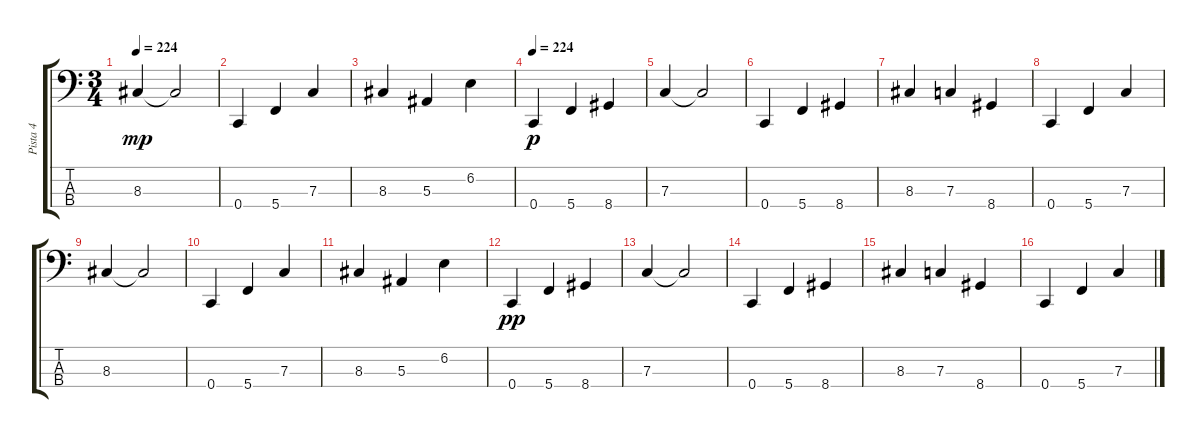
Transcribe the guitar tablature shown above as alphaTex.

\track ("Pista 4" "Pista 4") {instrument electricbassfinger}
\staff {score tabs}
\tuning (Eb2 Bb1 F1 C1) {hide}
\ts (3 4)
\tempo 224
\clef f4
\ks c
8.3.4{dy mp} 8.3{t}.2 |
0.4.4 5.4.4 7.3.4 |
8.3.4 5.3.4 6.2.4 |
\tempo 224
0.4.4{dy p} 5.4.4 8.4.4 |
7.3.4 7.3{t}.2 |
0.4.4 5.4.4 8.4.4 |
8.3.4 7.3.4 8.4.4 |
0.4.4 5.4.4 7.3.4 |
8.3.4 8.3{t}.2 |
0.4.4 5.4.4 7.3.4 |
8.3.4 5.3.4 6.2.4 |
0.4.4{dy pp} 5.4.4 8.4.4 |
7.3.4 7.3{t}.2 |
0.4.4 5.4.4 8.4.4 |
8.3.4 7.3.4 8.4.4 |
0.4.4 5.4.4 7.3.4
